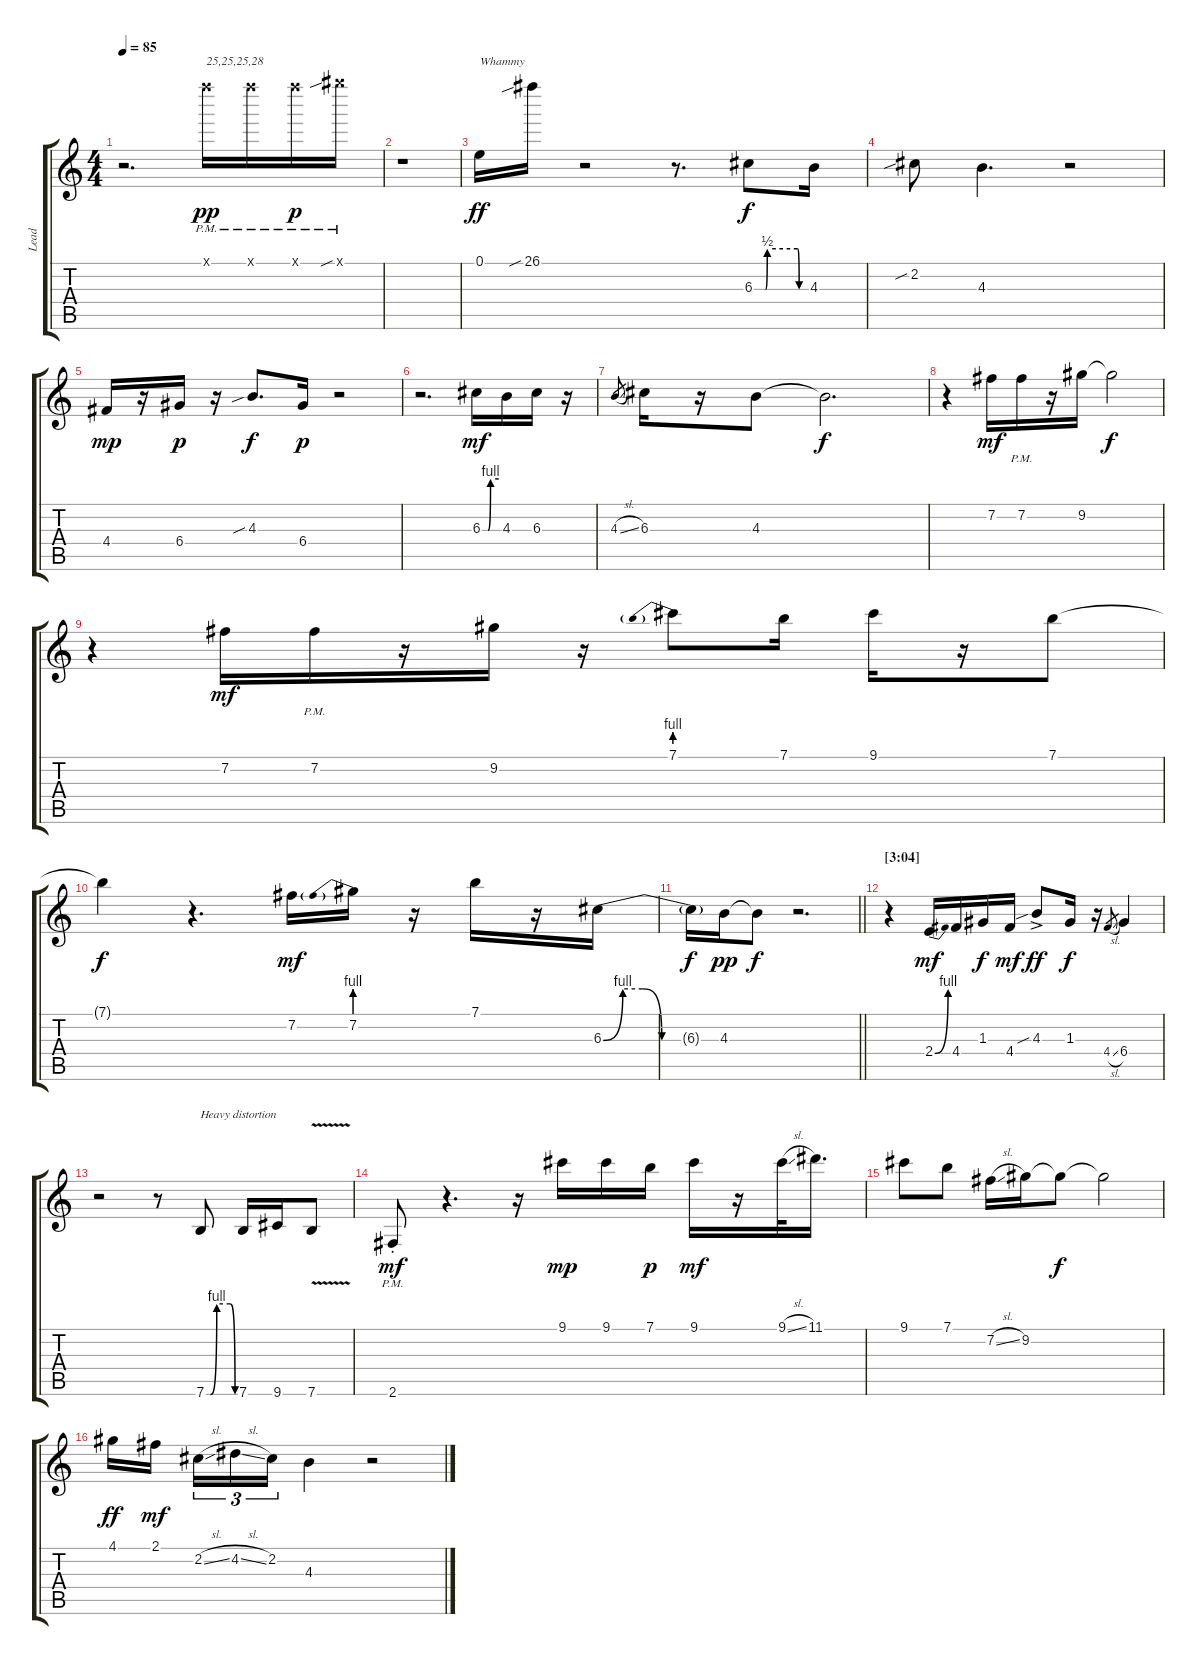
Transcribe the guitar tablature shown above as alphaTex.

\track ("Lead" "Lead") {instrument overdrivenguitar}
\staff {score tabs}
\tuning (E4 B3 G3 D3 A2 E2) {hide}
\ts (4 4)
\tempo 85
\clef g2
\ks c
r.2{d dy mf} 25.1{pm x}.16{txt "25,25,25,28" dy pp} 25.1{pm x}.16 25.1{pm x}.16{dy p} 28.1{sib pm x}.16 |
r.1 |
0.1.16{txt "Whammy" dy ff} 26.1{sib}.16 r.2 r.8{d} 6.3{be (custom 0 0 13 0 15 2 50 2 52 0 60 0)}.8{dy f} 4.3.16 |
2.2{sib}.8 4.3.4{d} r.2 |
4.4.16{dy mp} r.16 6.4.16{dy p} r.16 4.3{sib}.8{d dy f} 6.4.16{dy p} r.2 |
r.2{d} 6.3{be (custom 0 0 12 0 21 0 30 4 60 4)}.16{dy mf} 4.3.16 6.3.16 r.16 |
4.3{sl}.8{gr} 6.3.16 r.16 4.3.8 4.3{t}.2{d dy f} |
r.4 7.2.16{dy mf} 7.2{pm}.16 r.16 9.2.16 9.2{t}.2{dy f} |
r.4 7.2.16{dy mf} 7.2{pm}.16 r.16 9.2.16 r.16 7.1{be (prebend 0 4 60 4)}.8 7.1.16 9.1.16 r.16 7.1.8 |
7.1{t}.4{dy f} r.4{d} 7.2.16{dy mf} 7.2{be (prebend 0 4 60 4)}.16 r.16 7.1.16 r.16 6.3{be (custom 0 0 10 4 20 4 30 0 60 0)}.16 |
\barLineRight lightlight
6.3{t}.16{dy f} 4.3.16{dy pp} 4.3{t}.8{dy f} r.2{d} |
\section ("" "[3:04]")
r.4 2.4{be (bend 0 0 60 4)}.16{dy mf} 4.4.16 1.3.16{dy f} 4.4.16{dy mf} 4.3{sib ac}.8{dy ff} 1.3.16{dy f} r.16 4.4{sl}.8{gr} 6.4.4 |
r.2{volume 13 instrument overdrivenguitar} r.8 7.6{be (custom 0 0 9 0 22 4 50 4 60 0)}.8{txt "Heavy distortion"} 7.6.16 9.6.16 7.6{v}.8 |
2.6{pm st}.8{dy mf} r.4{d volume 8 instrument electricguitarjazz} r.16 9.1.16{dy mp} 9.1.16 7.1.16{dy p} 9.1.16{dy mf} r.16 9.1{sl}.32 11.1.16{d} |
9.1.8 7.1.8 7.2{sl}.16 9.2.16 9.2{t}.8{dy f} 9.2{t}.2 |
4.1.16{dy ff} 2.1.16{dy mf beam splitsecondary} 2.2{sl}.16{tu (3 2)} 4.2{sl}.16{tu (3 2)} 2.2.16{tu (3 2)} 4.3.4 r.2
